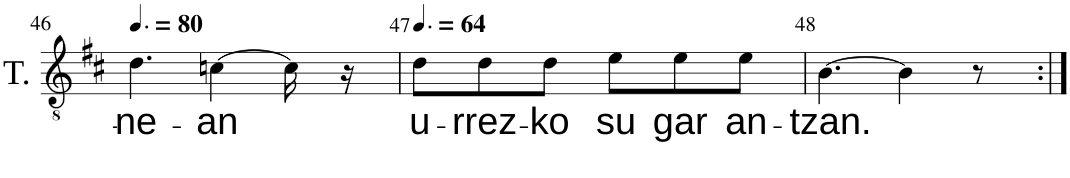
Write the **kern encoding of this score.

**kern	**text
*part1	*part1
*staff1	*staff1
*I"Tenor	*
*I'T.	*
!!LO:PB:g=z
*clefGv2	*
*k[f#c#]	*
*M6/8	*
*MM120	*
=46	=46
!	!LO:LY:b
4.d\	-ne-
!	!LO:LY:b
[4cn\	-an
16c\]	.
16r	.
=47	=47
*MM96	*
!	!LO:LY:b
8d\L	u-
!	!LO:LY:b
8d\	-rrez-
!	!LO:LY:b
8d\J	-ko
!	!LO:LY:b
8e\L	su
!	!LO:LY:b
8e\	-gar
!	!LO:LY:b
8e\J	an-
=48	=48
!	!LO:LY:b
[4.B\	-tzan.
4B\]	.
8r	.
=:|!	=:|!
*-	*-
